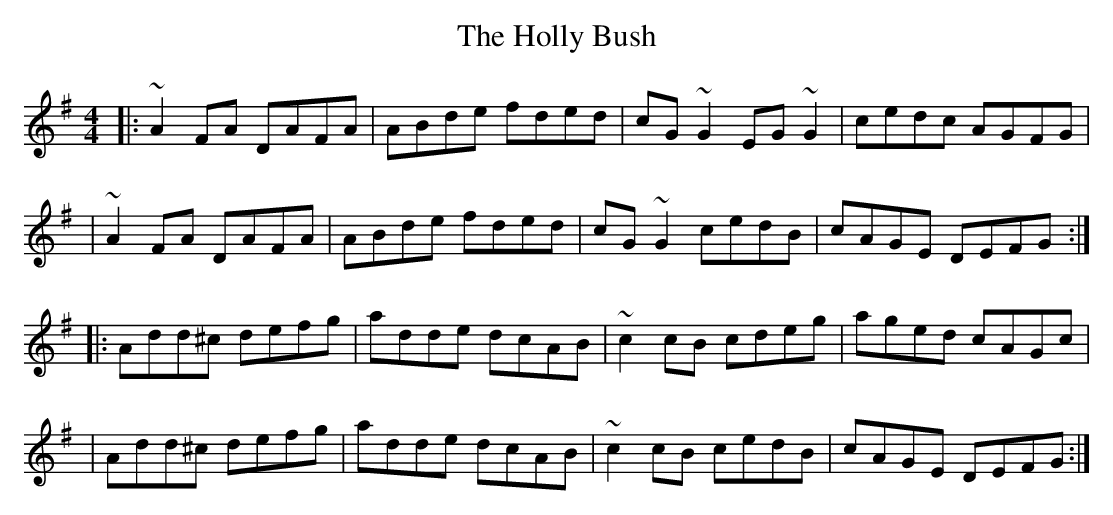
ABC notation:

X:1
T:The Holly Bush
M:4/4
L:1/8
K:Dmix
|:~A2FA DAFA|ABde fded|cG~G2 EG~G2|cedc AGFG|
|~A2FA DAFA|ABde fded|cG~G2 cedB|cAGE DEFG:|
|:Add^c defg|adde dcAB|~c2cB cdeg|aged cAGc|
|Add^c defg|adde dcAB|~c2cB cedB|cAGE DEFG:|
